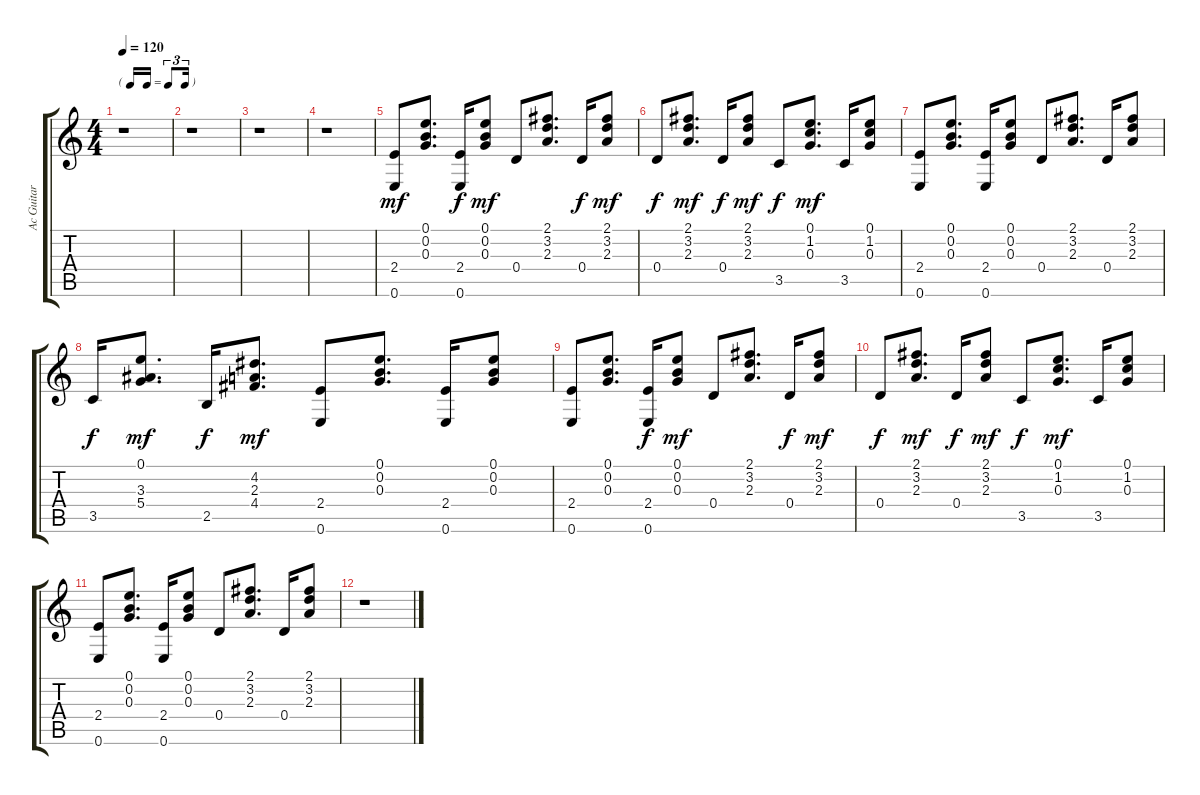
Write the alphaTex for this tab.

\track ("Ac Guitar #1" "Ac Guitar ") {instrument acousticguitarsteel}
\staff {score tabs}
\tuning (E4 B3 G3 D3 A2 E2) {hide}
\ts (4 4)
\tf triplet16th
\tempo 120
\clef g2
\ks c
r.1{dy f} |
r.1 |
r.1 |
r.1 |
(2.4 0.6).8{dy mf} (0.1 0.2 0.3).8{d} (2.4 0.6).16{dy f} (0.1 0.2 0.3).8{dy mf} 0.4.8 (2.1 3.2 2.3).8{d} 0.4.16{dy f} (2.1 3.2 2.3).8{dy mf} |
0.4.8{dy f} (2.1 3.2 2.3).8{d dy mf} 0.4.16{dy f} (2.1 3.2 2.3).8{dy mf} 3.5.8{dy f} (0.1 1.2 0.3).8{d dy mf} 3.5.16 (0.1 1.2 0.3).8 |
(2.4 0.6).8 (0.1 0.2 0.3).8{d} (2.4 0.6).16 (0.1 0.2 0.3).8 0.4.8 (2.1 3.2 2.3).8{d} 0.4.16 (2.1 3.2 2.3).8 |
3.5.16{dy f} (0.1 3.3 5.4).8{d dy mf} 2.5.16{dy f} (4.2 2.3 4.4).8{d dy mf} (2.4 0.6).8 (0.1 0.2 0.3).8{d} (2.4 0.6).16 (0.1 0.2 0.3).8 |
(2.4 0.6).8 (0.1 0.2 0.3).8{d} (2.4 0.6).16{dy f} (0.1 0.2 0.3).8{dy mf} 0.4.8 (2.1 3.2 2.3).8{d} 0.4.16{dy f} (2.1 3.2 2.3).8{dy mf} |
0.4.8{dy f} (2.1 3.2 2.3).8{d dy mf} 0.4.16{dy f} (2.1 3.2 2.3).8{dy mf} 3.5.8{dy f} (0.1 1.2 0.3).8{d dy mf} 3.5.16 (0.1 1.2 0.3).8 |
(2.4 0.6).8 (0.1 0.2 0.3).8{d} (2.4 0.6).16 (0.1 0.2 0.3).8 0.4.8 (2.1 3.2 2.3).8{d} 0.4.16 (2.1 3.2 2.3).8 |
r.1
